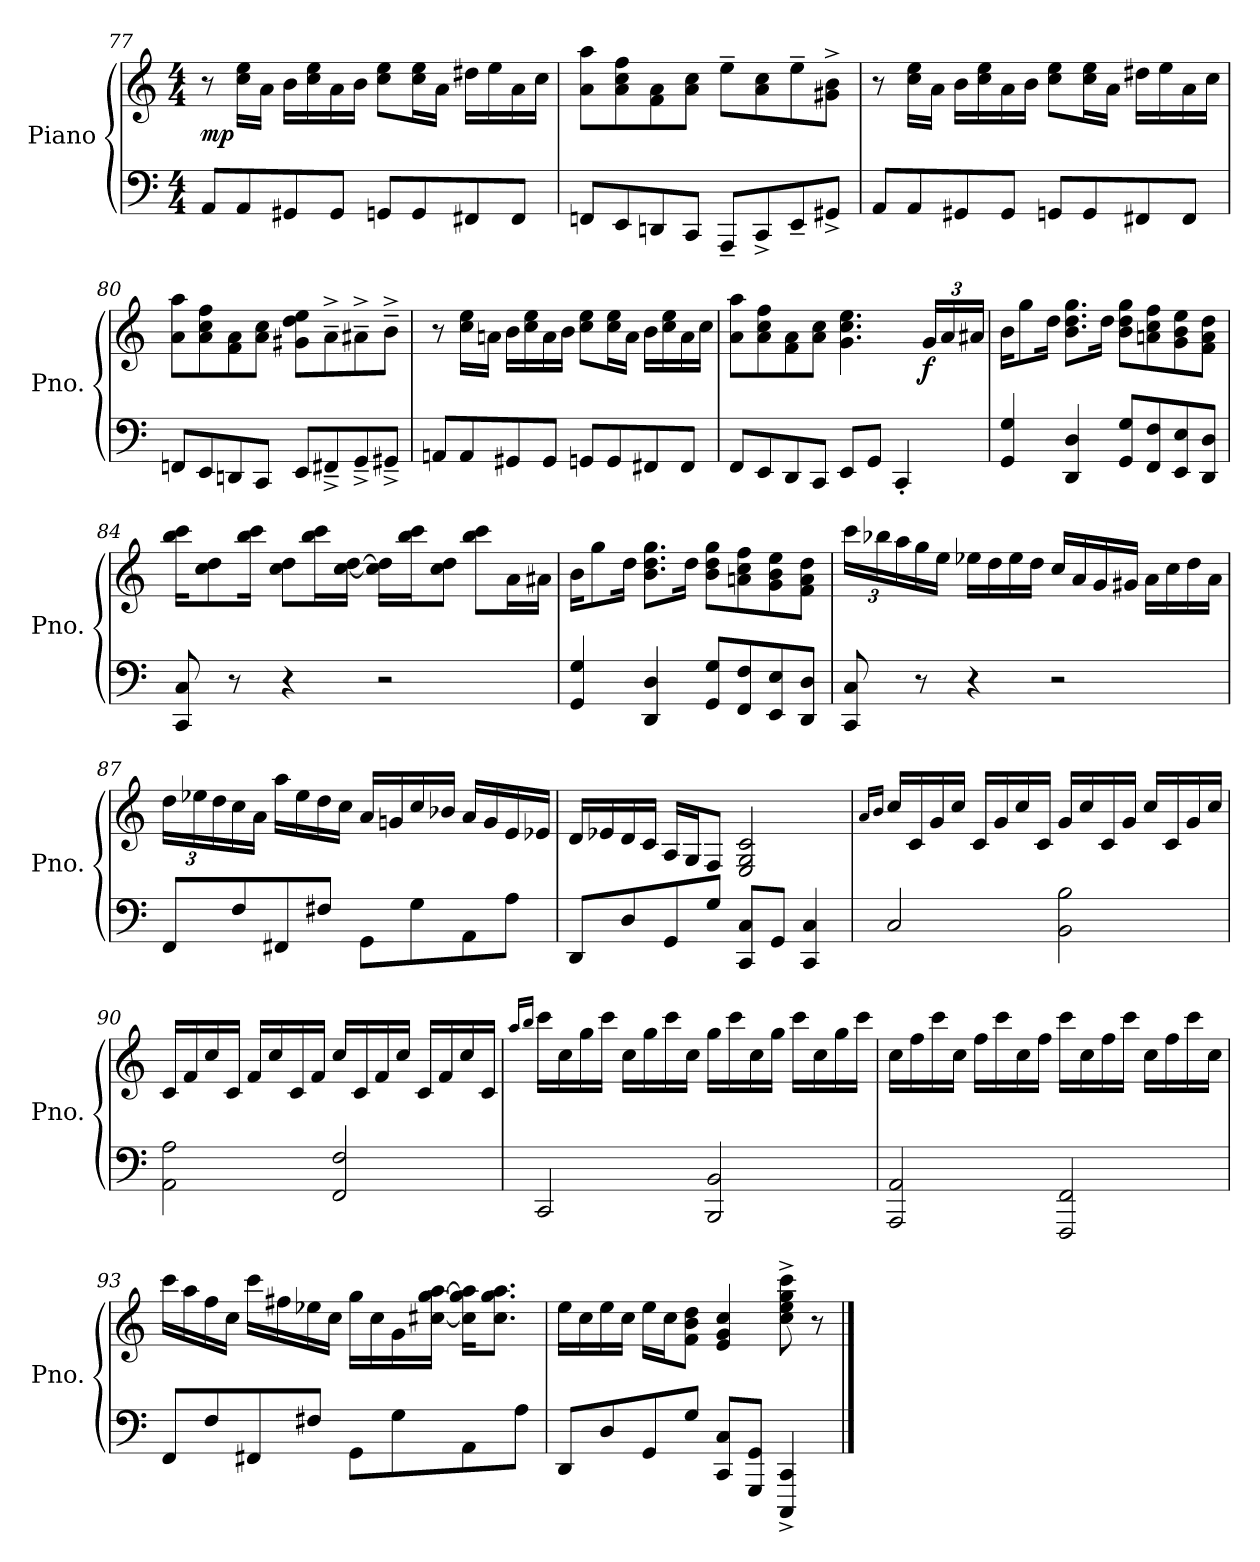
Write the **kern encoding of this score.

**kern	**kern	**dynam
*part1	*part1	*part1
*staff2	*staff1	*staff1/2
*I"Piano	*	*
*I'Pno.	*	*
!!LO:PB:g=z
*clefF4	*clefG2	*
*k[]	*k[]	*
*M4/4	*M4/4	*
=77	=77	=77
!	!	!LO:DY:b
8AA/L	8r	mp
8AA/	16cc\ 16ee\LL	.
.	16a\JJ	.
8GG#X/	16b\LL	.
.	16cc\ 16ee\	.
8GG#/J	16a\	.
.	16b\JJ	.
8GGn/L	8cc\ 8ee\L	.
8GG/	16cc\ 16ee\L	.
.	16a\JJ	.
8FF#X/	16dd#X\LL	.
.	16ee\	.
8FF#/J	16a\	.
.	16cc\JJ	.
=78	=78	=78
8FFn/L	8a\ 8aa\L	.
8EE/	8a\ 8cc\ 8ff\	.
8DDn/	8f\ 8a\	.
8CC/J	8a\ 8cc\J	.
8AAA~/L	8ee~\L	.
8CC^/	8a\ 8cc\	.
8EE~/	8ee~\	.
8GG#X^/J	8g#X\^ 8b\^J	.
=79	=79	=79
8AA/L	8r	.
8AA/	16cc\ 16ee\LL	.
.	16a\JJ	.
8GG#X/	16b\LL	.
.	16cc\ 16ee\	.
8GG#/J	16a\	.
.	16b\JJ	.
8GGn/L	8cc\ 8ee\L	.
8GG/	16cc\ 16ee\L	.
.	16a\JJ	.
8FF#X/	16dd#X\LL	.
.	16ee\	.
8FF#/J	16a\	.
.	16cc\JJ	.
!!LO:LB:g=z
=80	=80	=80
8FFn/L	8a\ 8aa\L	.
8EE/	8a\ 8cc\ 8ff\	.
8DDn/	8f\ 8a\	.
8CC/J	8a\ 8cc\J	.
8EE/L	8g#X\ 8dd\ 8ee\L	.
8FF#X^~/	8a^~\	.
8GG~^/	8a#X^~\	.
8GG#X^~/J	8b^~\J	.
=81	=81	=81
8AAn/L	8r	.
8AA/	16cc\ 16ee\LL	.
.	16an\JJ	.
8GG#X/	16b\LL	.
.	16cc\ 16ee\	.
8GG#/J	16a\	.
.	16b\JJ	.
8GGn/L	8cc\ 8ee\L	.
8GG/	16cc\ 16ee\L	.
.	16a\JJ	.
8FF#X/	16b\LL	.
.	16cc\ 16ee\	.
8FF#/J	16a\	.
.	16cc\JJ	.
=82	=82	=82
8FF/L	8a\ 8aa\L	.
8EE/	8a\ 8cc\ 8ff\	.
8DD/	8f\ 8a\	.
8CC/J	8a\ 8cc\J	.
8EE/L	4.g\ 4.cc\ 4.ee\	.
8GG/J	.	.
4CC'/	.	.
*	*Xbrackettup	*
!	!	!LO:DY:b
.	24g/LL	f
.	24a/	.
.	24a#X/JJ	.
!!LO:LB:g=z
=83	=83	=83
4GG/ 4G/	16b\KL	.
.	8gg\	.
.	16dd\Jk	.
4DD/ 4D/	8.b\ 8.dd\ 8.gg\L	.
.	16dd\Jk	.
8GG/ 8G/L	8b\ 8dd\ 8gg\L	.
8FF/ 8F/	8an\ 8cc\ 8ff\	.
8EE/ 8E/	8g\ 8b\ 8ee\	.
8DD/ 8D/J	8f\ 8a\ 8dd\J	.
=84	=84	=84
8CC/ 8C/	16bb\ 16ccc\KL	.
.	8cc\ 8dd\	.
8r	.	.
.	16bb\ 16ccc\Jk	.
4r	8cc\ 8dd\L	.
.	16bb\ 16ccc\L	.
.	[16cc\ [16dd\JJ	.
2r	16cc\] 16dd\]LL	.
.	16bb\ 16ccc\J	.
.	8cc\ 8dd\J	.
.	8bb\ 8ccc\L	.
.	16a\L	.
.	16a#X\JJ	.
=85	=85	=85
4GG/ 4G/	16b\KL	.
.	8gg\	.
.	16dd\Jk	.
4DD/ 4D/	8.b\ 8.dd\ 8.gg\L	.
.	16dd\Jk	.
8GG/ 8G/L	8b\ 8dd\ 8gg\L	.
8FF/ 8F/	8an\ 8cc\ 8ff\	.
8EE/ 8E/	8g\ 8b\ 8ee\	.
8DD/ 8D/J	8f\ 8a\ 8dd\J	.
!!LO:LB:g=z
=86	=86	=86
8CC/ 8C/	24ccc\LL	.
.	24bb-X\	.
.	24aa\	.
8r	16gg\	.
.	16ee\JJ	.
4r	16ee-X\LL	.
.	16dd\	.
.	16ee-\	.
.	16dd\JJ	.
2r	16cc/LL	.
.	16a/	.
.	16g/	.
.	16g#X/JJ	.
.	16a\LL	.
.	16cc\	.
.	16dd\	.
.	16a\JJ	.
=87	=87	=87
8FF/L	24dd\LL	.
.	24ee-X\	.
.	24dd\	.
8F/	16cc\	.
.	16a\JJ	.
8FF#X/	16aa\LL	.
.	16ee-\	.
8F#X/J	16dd\	.
.	16cc\JJ	.
8GG\L	16a/LL	.
.	16gn/	.
8G\	16cc/	.
.	16b-X/JJ	.
8AA\	16a/LL	.
.	16g/	.
8A\J	16e/	.
.	16e-X/JJ	.
!!LO:LB:g=z
=88	=88	=88
8DD/L	16d/LL	.
.	16e-X/	.
8D/	16d/	.
.	16c/JJ	.
8GG/	16A/LL	.
.	16G/J	.
8G/J	8F/J	.
8CC/ 8C/L	2E/ 2G/ 2c/	.
8GG/J	.	.
4CC/ 4C/	.	.
=89	=89	=89
.	16qa/LL	.
.	16qb/JJ	.
2C/	16cc/LL	.
.	16c/	.
.	16g/	.
.	16cc/JJ	.
.	16c/LL	.
.	16g/	.
.	16cc/	.
.	16c/JJ	.
2BB\ 2B\	16g/LL	.
.	16cc/	.
.	16c/	.
.	16g/JJ	.
.	16cc/LL	.
.	16c/	.
.	16g/	.
.	16cc/JJ	.
=90	=90	=90
2AA\ 2A\	16c/LL	.
.	16f/	.
.	16cc/	.
.	16c/JJ	.
.	16f/LL	.
.	16cc/	.
.	16c/	.
.	16f/JJ	.
2FF/ 2F/	16cc/LL	.
.	16c/	.
.	16f/	.
.	16cc/JJ	.
.	16c/LL	.
.	16f/	.
.	16cc/	.
.	16c/JJ	.
!!LO:PB:g=z
=91	=91	=91
.	16qaa/LL	.
.	16qbb/JJ	.
2CC/	16ccc\LL	.
.	16cc\	.
.	16gg\	.
.	16ccc\JJ	.
.	16cc\LL	.
.	16gg\	.
.	16ccc\	.
.	16cc\JJ	.
2BBB/ 2BB/	16gg\LL	.
.	16ccc\	.
.	16cc\	.
.	16gg\JJ	.
.	16ccc\LL	.
.	16cc\	.
.	16gg\	.
.	16ccc\JJ	.
=92	=92	=92
2AAA/ 2AA/	16cc\LL	.
.	16ff\	.
.	16ccc\	.
.	16cc\JJ	.
.	16ff\LL	.
.	16ccc\	.
.	16cc\	.
.	16ff\JJ	.
2FFF/ 2FF/	16ccc\LL	.
.	16cc\	.
.	16ff\	.
.	16ccc\JJ	.
.	16cc\LL	.
.	16ff\	.
.	16ccc\	.
.	16cc\JJ	.
!!LO:LB:g=z
=93	=93	=93
8FF/L	16ccc\LL	.
.	16aa\	.
8F/	16ff\	.
.	16cc\JJ	.
8FF#X/	16ccc\LL	.
.	16ff#X\	.
8F#X/J	16ee-X\	.
.	16cc\JJ	.
8GG\L	16gg\LL	.
.	16cc\	.
8G\	16g\	.
.	[16cc#X\ [16gg\ [16aa\JJ	.
8AA\	16cc#\] 16gg\] 16aa\]KL	.
.	8.cc#\ 8.gg\ 8.aa\J	.
8A\J	.	.
=94	=94	=94
8DD/L	16ee\LL	.
.	16cc\	.
8D/	16ee\	.
.	16cc\JJ	.
8GG/	16ee\LL	.
.	16cc\J	.
8G/J	8f\ 8b\ 8dd\J	.
8CC/ 8C/L	4e/ 4g/ 4cc/	.
8GGG/ 8GG/J	.	.
4CCC/^ 4CC/^	8cc\^ 8ee\^ 8gg\^ 8ccc\^	.
.	8r	.
==	==	==
*-	*-	*-
